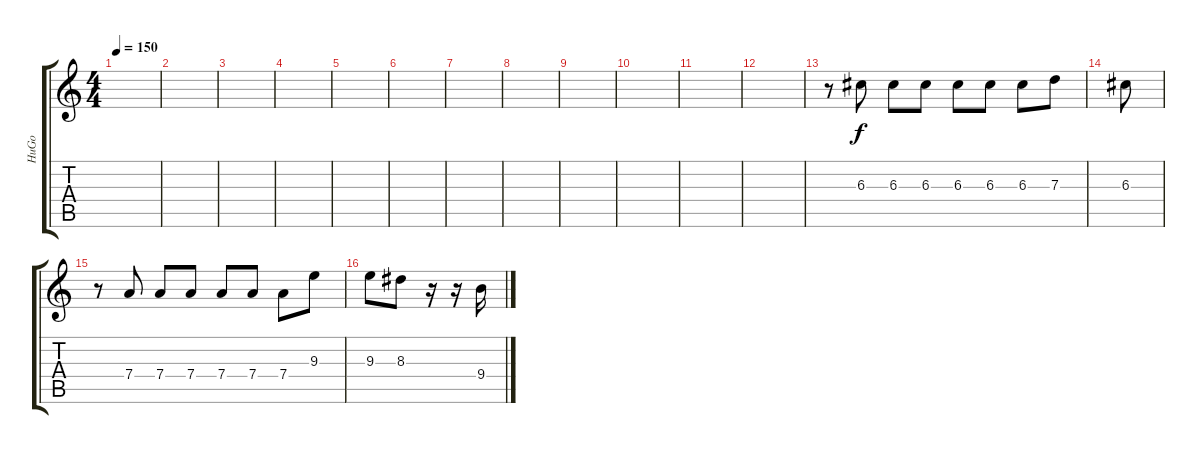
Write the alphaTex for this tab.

\track ("HuGo" "HuGo") {instrument distortionguitar}
\staff {score tabs}
\tuning (E4 B3 G3 D3 A2 E2) {hide}
\ts (4 4)
\tempo 150
\clef g2
\ks c
|
|
|
|
|
|
|
|
|
|
|
|
r.8 6.3.8 6.3.8 6.3.8 6.3.8 6.3.8 6.3.8 7.3.8 |
6.3.8 |
r.8 7.4.8 7.4.8 7.4.8 7.4.8 7.4.8 7.4.8 9.3.8 |
9.3.8 8.3.8 r.16 r.16 9.4.16
